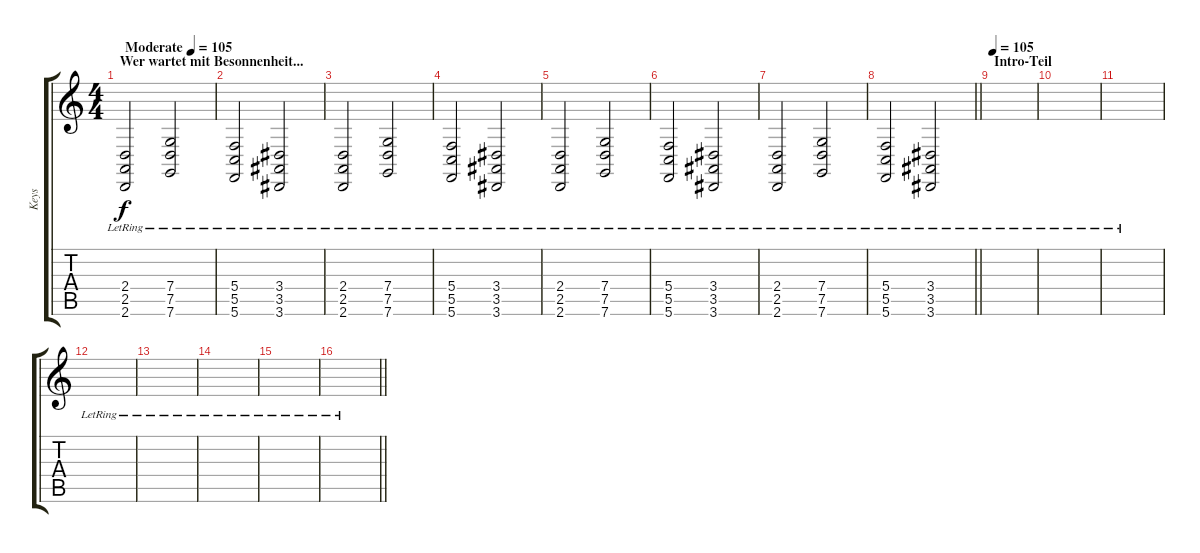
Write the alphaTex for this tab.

\track ("Keys" "Keys") {instrument pad2warm}
\staff {score tabs}
\tuning (D4 A3 F3 C3 G2 C2) {hide}
\ts (4 4)
\section ("" "Wer wartet mit Besonnenheit...")
\tempo (105 "Moderate")
\tempo 80
\tempo (105 "Moderate")
\clef g2
\ks c
(2.4{lr} 2.5{lr} 2.6{lr}).2{dy f instrument pad2warm} (7.4{lr} 7.5{lr} 7.6{lr}).2 |
(5.4{lr} 5.5{lr} 5.6{lr}).2 (3.4{lr} 3.5{lr} 3.6{lr}).2 |
(2.4{lr} 2.5{lr} 2.6{lr}).2 (7.4{lr} 7.5{lr} 7.6{lr}).2 |
(5.4{lr} 5.5{lr} 5.6{lr}).2 (3.4{lr} 3.5{lr} 3.6{lr}).2 |
(2.4{lr} 2.5{lr} 2.6{lr}).2 (7.4{lr} 7.5{lr} 7.6{lr}).2 |
(5.4{lr} 5.5{lr} 5.6{lr}).2 (3.4{lr} 3.5{lr} 3.6{lr}).2 |
(2.4{lr} 2.5{lr} 2.6{lr}).2 (7.4{lr} 7.5{lr} 7.6{lr}).2 |
\barLineRight lightlight
(5.4{lr} 5.5{lr} 5.6{lr}).2 (3.4{lr} 3.5{lr} 3.6{lr}).2 |
\section ("" "Intro-Teil")
\tempo 105
|
|
|
|
|
|
|
\barLineRight lightlight
